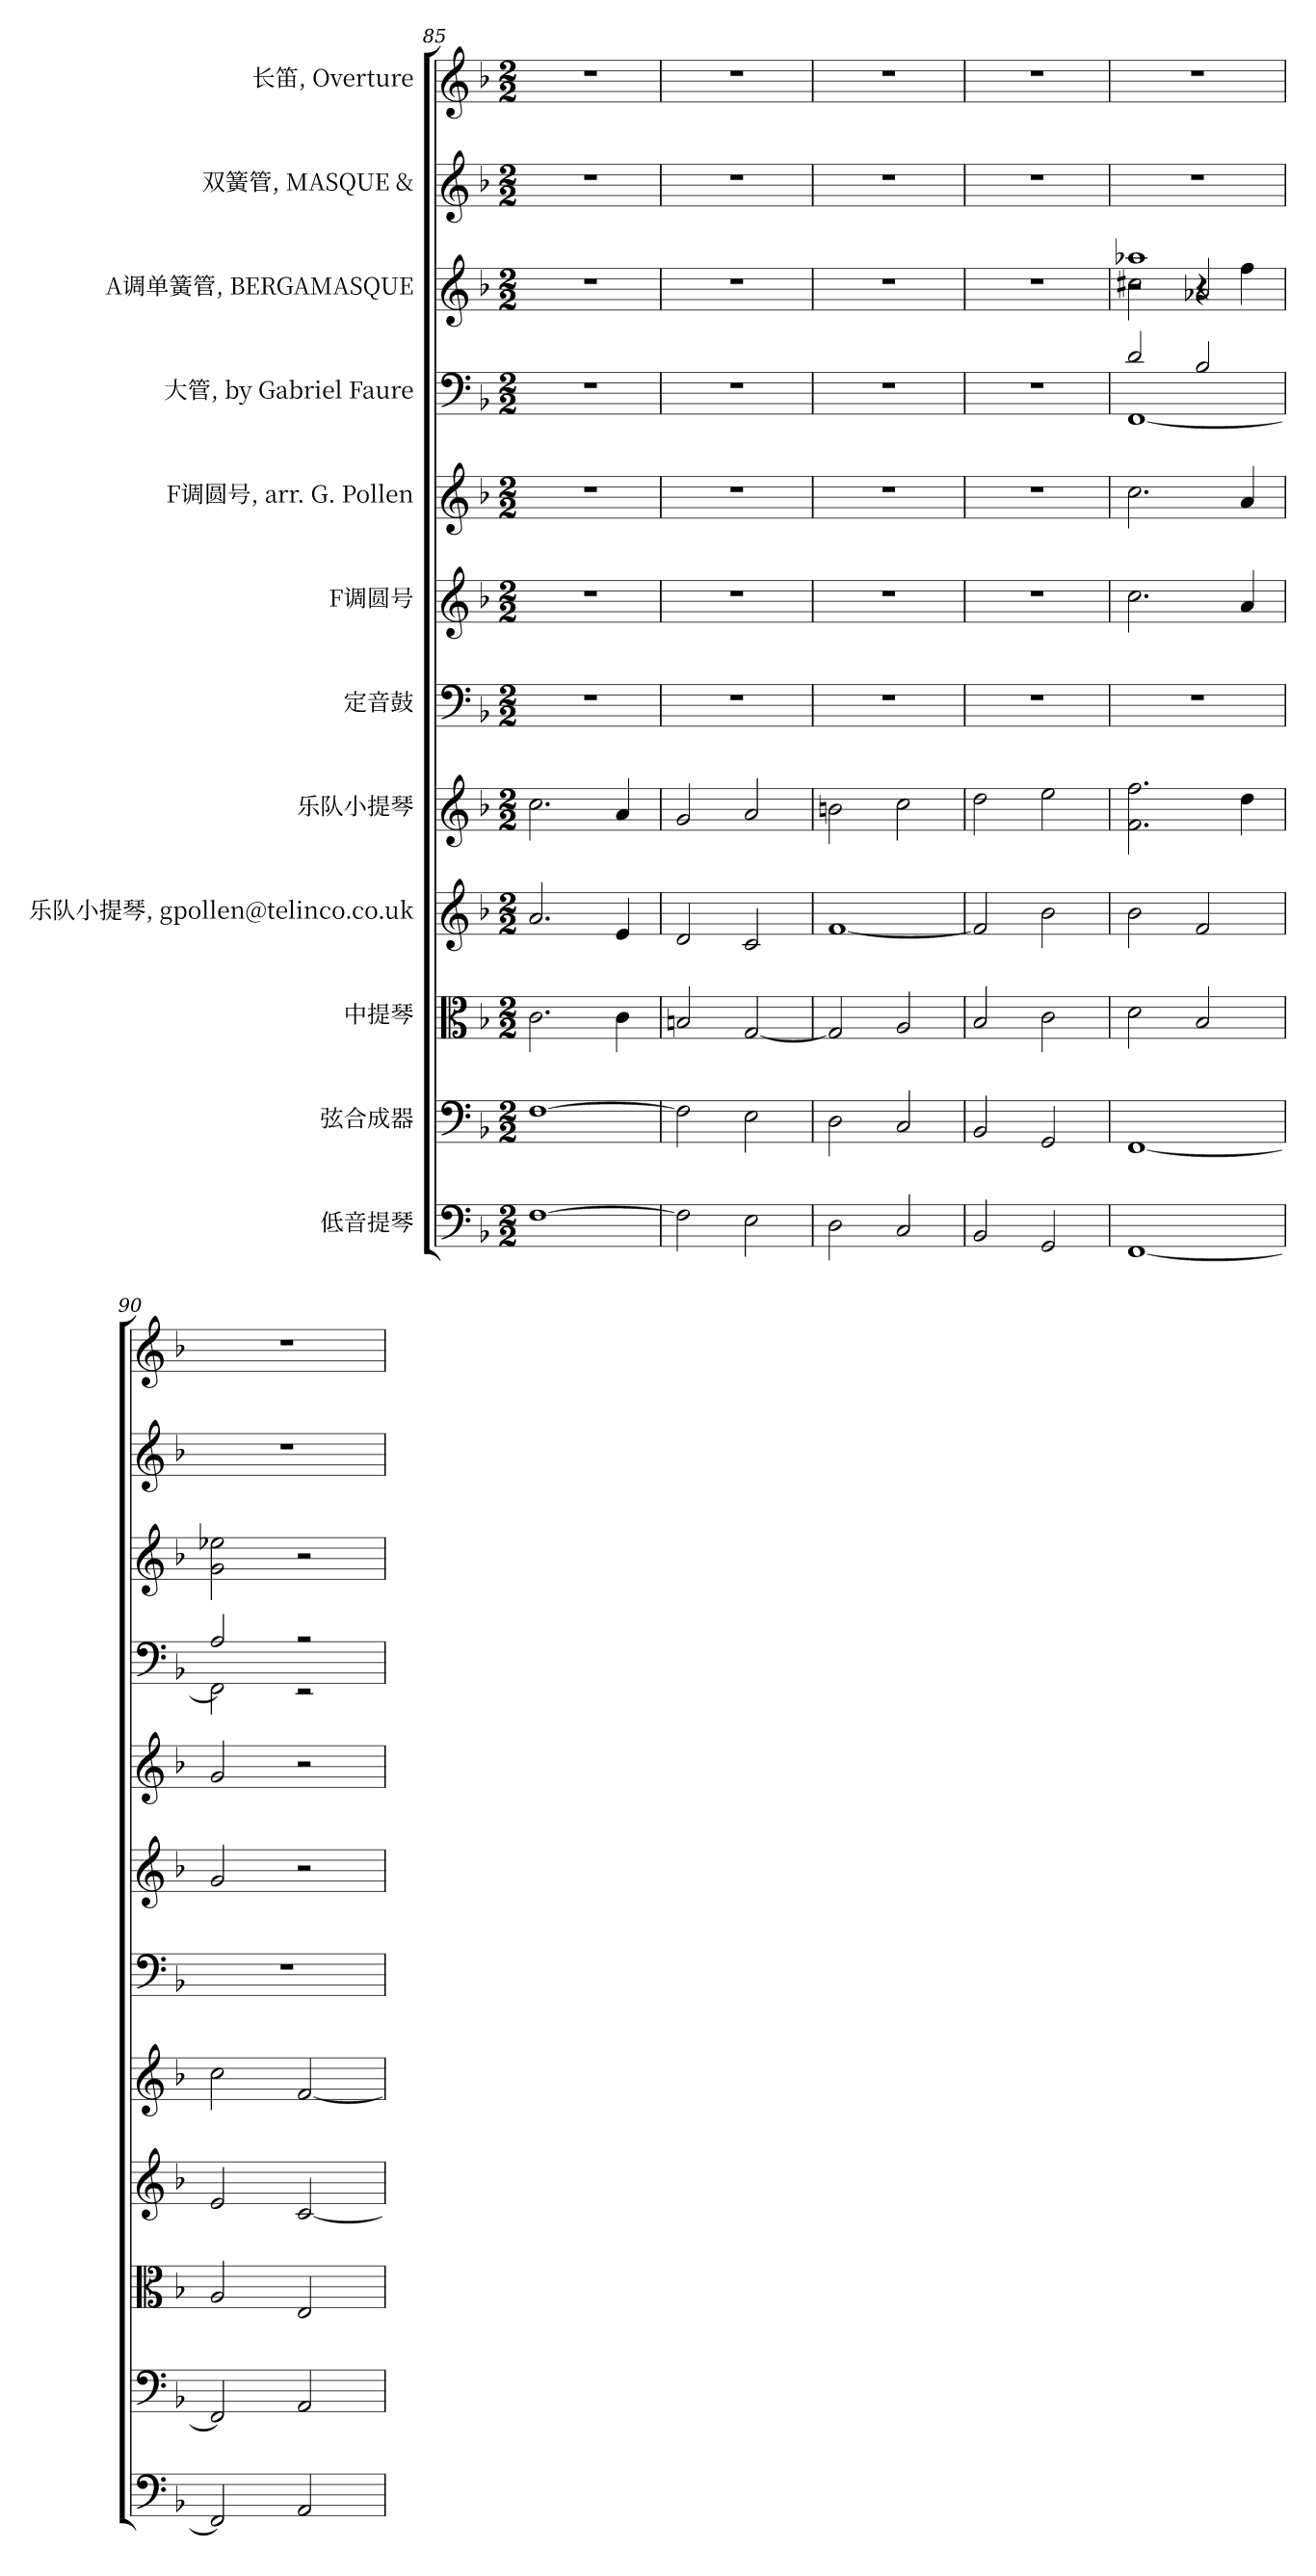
**kern	**kern	**kern	**kern	**kern	**kern	**kern	**kern	**kern	**kern	**kern	**kern
*part12	*part11	*part10	*part9	*part8	*part7	*part6	*part5	*part4	*part3	*part2	*part1
*staff12	*staff11	*staff10	*staff9	*staff8	*staff7	*staff6	*staff5	*staff4	*staff3	*staff2	*staff1
*I"低音提琴	*I"弦合成器	*I"中提琴	*I"乐队小提琴, gpollen@telinco.co.uk	*I"乐队小提琴	*I"定音鼓	*I"F调圆号	*I"F调圆号, arr. G. Pollen	*I"大管, by Gabriel Faure	*I"A调单簧管, BERGAMASQUE	*I"双簧管, MASQUE &amp;	*I"长笛, Overture
*clefF4	*clefF4	*clefC3	*clefG2	*clefG2	*clefF4	*clefG2	*clefG2	*clefF4	*clefG2	*clefG2	*clefG2
*ITrd7c12	*	*	*	*	*	*ITrd4c7	*ITrd4c7	*	*ITrd2c3	*	*
*k[b-]	*k[b-]	*k[b-]	*k[b-]	*k[b-]	*k[b-]	*k[b-e-]	*k[b-e-]	*k[b-]	*k[f#c#]	*k[b-]	*k[b-]
*M2/2	*M2/2	*M2/2	*M2/2	*M2/2	*M2/2	*M2/2	*M2/2	*M2/2	*M2/2	*M2/2	*M2/2
=85	=85	=85	=85	=85	=85	=85	=85	=85	=85	=85	=85
[1FF	[1F	2.c\	2.a/	2.cc\	1r	1r	1r	1r	1r	1r	1r
.	.	4c\	4e/	4a/	.	.	.	.	.	.	.
=86	=86	=86	=86	=86	=86	=86	=86	=86	=86	=86	=86
2FF\]	2F\]	2Bn/	2d/	2g/	1r	1r	1r	1r	1r	1r	1r
2EE\	2E\	[2G/	2c/	2a/	.	.	.	.	.	.	.
=87	=87	=87	=87	=87	=87	=87	=87	=87	=87	=87	=87
2DD\	2D\	2G/]	[1f	2bn\	1r	1r	1r	1r	1r	1r	1r
2CC/	2C/	2A/	.	2cc\	.	.	.	.	.	.	.
!!LO:PB:g=z
=88	=88	=88	=88	=88	=88	=88	=88	=88	=88	=88	=88
2BBB-/	2BB-/	2B-/	2f/]	2dd\	1r	1r	1r	1r	1r	1r	1r
2GGG/	2GG/	2c\	2b-\	2ee\	.	.	.	.	.	.	.
=89	=89	=89	=89	=89	=89	=89	=89	=89	=89	=89	=89
*	*	*	*	*	*	*	*	*^	*^	*	*
*	*	*	*	*	*	*	*	*	*	*	*^	*	*
[1FFF	[1FF	2d\	2b-\	2.f\ 2.ff\	1r	2.f\	2.f\	2d/	[1FF	1ffn	2a#X\	2r	1r	1r
.	.	2B-/	2f/	.	.	.	.	2B-/	.	.	4r	2fn/	.	.
.	.	.	.	4dd\	.	4d/	4d/	.	.	.	4dd\	.	.	.
*	*	*	*	*	*	*	*	*	*	*v	*v	*v	*	*
=90	=90	=90	=90	=90	=90	=90	=90	=90	=90	=90	=90	=90
2FFF/]	2FF/]	2A/	2e/	2cc\	1r	2c/	2c/	2A/	2FF\]	2e\ 2ccn\	1r	1r
2AAA/	2AA/	2E/	[2c/	[2f/	.	2r	2r	2r	2r	2r	.	.
*	*	*	*	*	*	*	*	*v	*v	*	*	*
=	=	=	=	=	=	=	=	=	=	=	=
*-	*-	*-	*-	*-	*-	*-	*-	*-	*-	*-	*-
